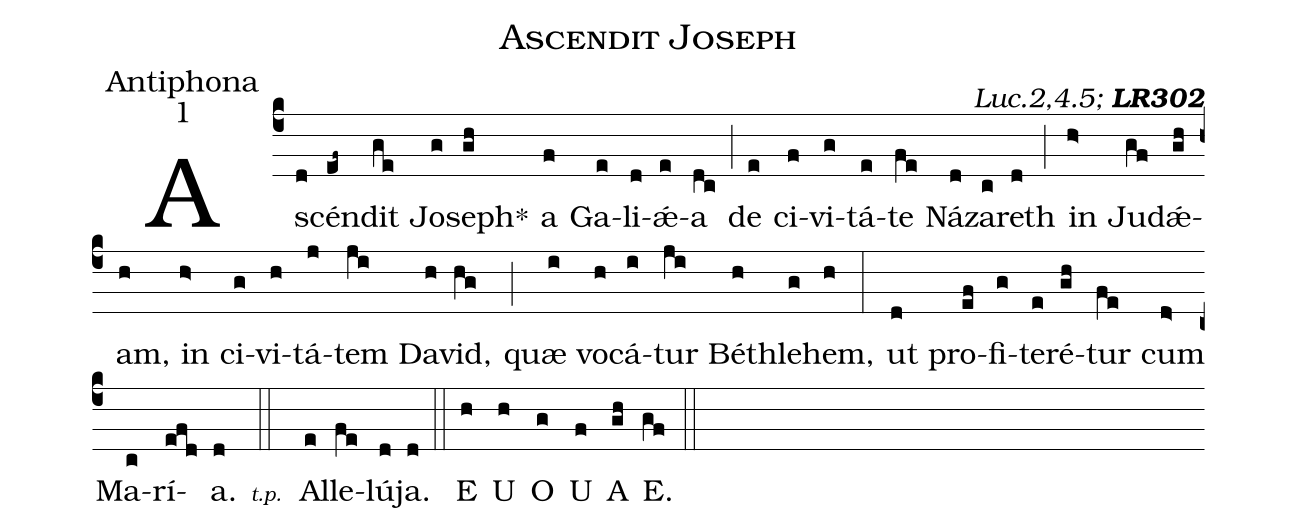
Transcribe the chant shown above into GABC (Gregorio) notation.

name:Ascendit Joseph;
office-part:Antiphona;
mode:1;
commentary:{\itshape\mdseries  Luc.2,4.5;\/} {\bfseries LR302};
%%
(c4) As(d)cén(ef~)dit(ge) Jo(g)seph<sp>*</sp>(gh) a(f) Ga(e)li(d)ǽ(e)a(dc) (;)
de(e) ci(f)vi(g)tá(e)te(fe) Ná(d)za(c)reth(d) (;)
in(h>) Ju(gf)dǽ(gh)am,(h) in(h>) ci(g)vi(h)tá(j)tem(ji) Da(h)vid,(hg) (;)
quæ(i) vo(h)cá(i)tur(ji) Bé(h)thle(g)hem,(h) (:)
ut(d) pro(ef)fi(g)te(e)ré(gh)tur(fe) cum(d>) Ma(c)rí(efd)a.(d) (::)
<v>{\scriptsize\itshape t.p.\ }</v> Al(e)le(fe)lú(d)ja.(d) (::)
<eu>  E(h) U(h) O(g) U(f) A(gh) E.(gf) </eu> (::)
